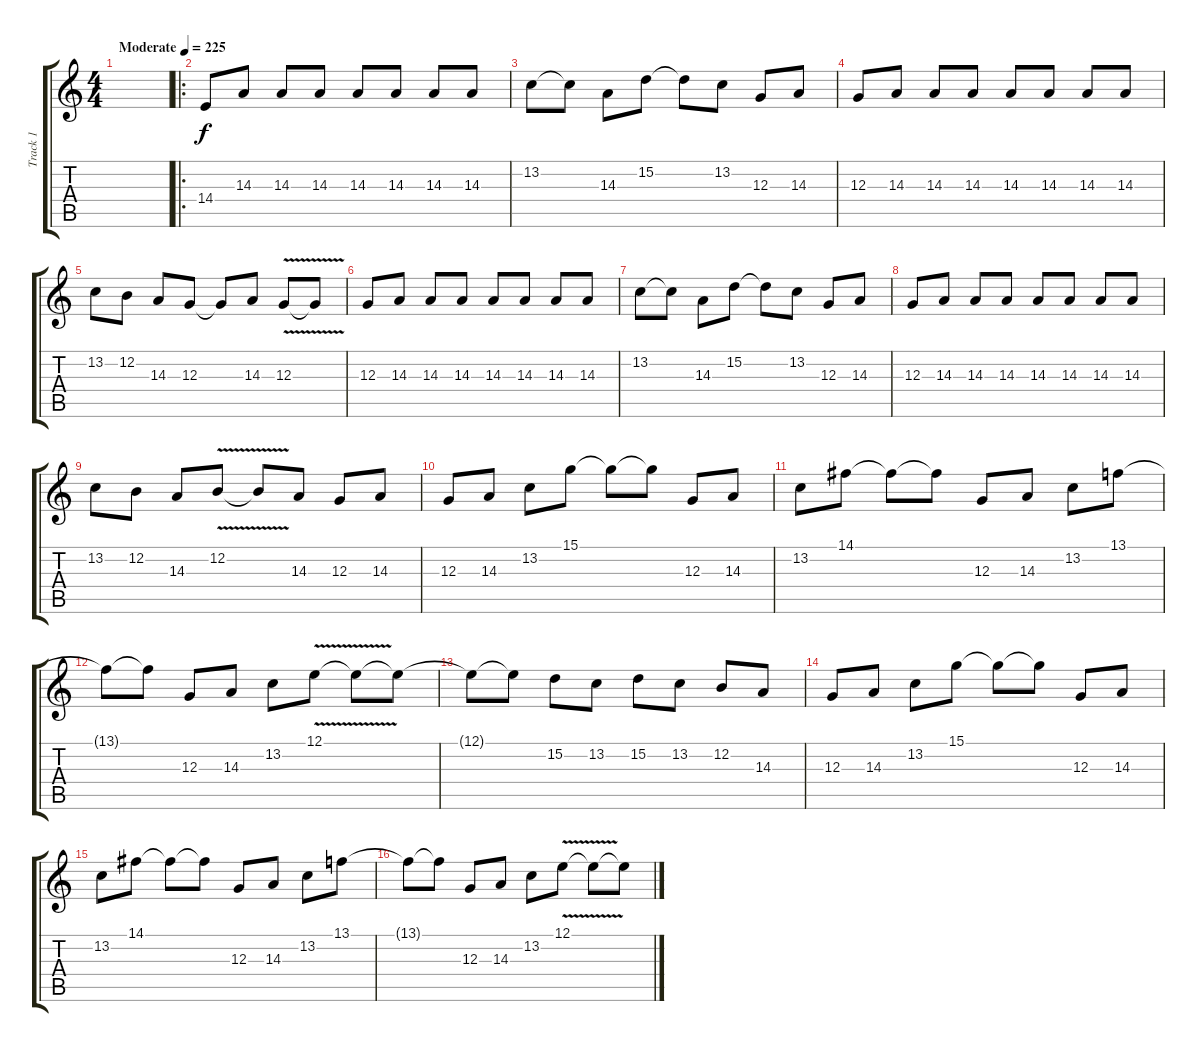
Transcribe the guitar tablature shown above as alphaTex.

\track ("Track 1" "Track 1") {instrument lead5charang}
\staff {score tabs}
\tuning (E4 B3 G3 D3 A2 E2) {hide}
\ts (4 4)
\tempo (225 "Moderate")
\clef g2
\ks c
|
\ro
14.4.8 14.3.8 14.3.8 14.3.8 14.3.8 14.3.8 14.3.8 14.3.8 |
13.2.8 13.2{t}.8 14.3.8 15.2.8 15.2{t}.8 13.2.8 12.3.8 14.3.8 |
12.3.8 14.3.8 14.3.8 14.3.8 14.3.8 14.3.8 14.3.8 14.3.8 |
13.2.8 12.2.8 14.3.8 12.3.8 12.3{t}.8 14.3.8 12.3{v}.8 12.3{t}.8 |
12.3.8 14.3.8 14.3.8 14.3.8 14.3.8 14.3.8 14.3.8 14.3.8 |
13.2.8 13.2{t}.8 14.3.8 15.2.8 15.2{t}.8 13.2.8 12.3.8 14.3.8 |
12.3.8 14.3.8 14.3.8 14.3.8 14.3.8 14.3.8 14.3.8 14.3.8 |
13.2.8 12.2.8 14.3.8 12.2{v}.8 12.2{t}.8 14.3.8 12.3.8 14.3.8 |
12.3.8 14.3.8 13.2.8 15.1.8 15.1{t}.8 15.1{t}.8 12.3.8 14.3.8 |
13.2.8 14.1.8 14.1{t}.8 14.1{t}.8 12.3.8 14.3.8 13.2.8 13.1.8 |
13.1{t}.8 13.1{t}.8 12.3.8 14.3.8 13.2.8 12.1{v}.8 12.1{t}.8 12.1{t}.8 |
12.1{t}.8 12.1{t}.8 15.2.8 13.2.8 15.2.8 13.2.8 12.2.8 14.3.8 |
12.3.8 14.3.8 13.2.8 15.1.8 15.1{t}.8 15.1{t}.8 12.3.8 14.3.8 |
13.2.8 14.1.8 14.1{t}.8 14.1{t}.8 12.3.8 14.3.8 13.2.8 13.1.8 |
13.1{t}.8 13.1{t}.8 12.3.8 14.3.8 13.2.8 12.1{v}.8 12.1{t}.8 12.1{t}.8
